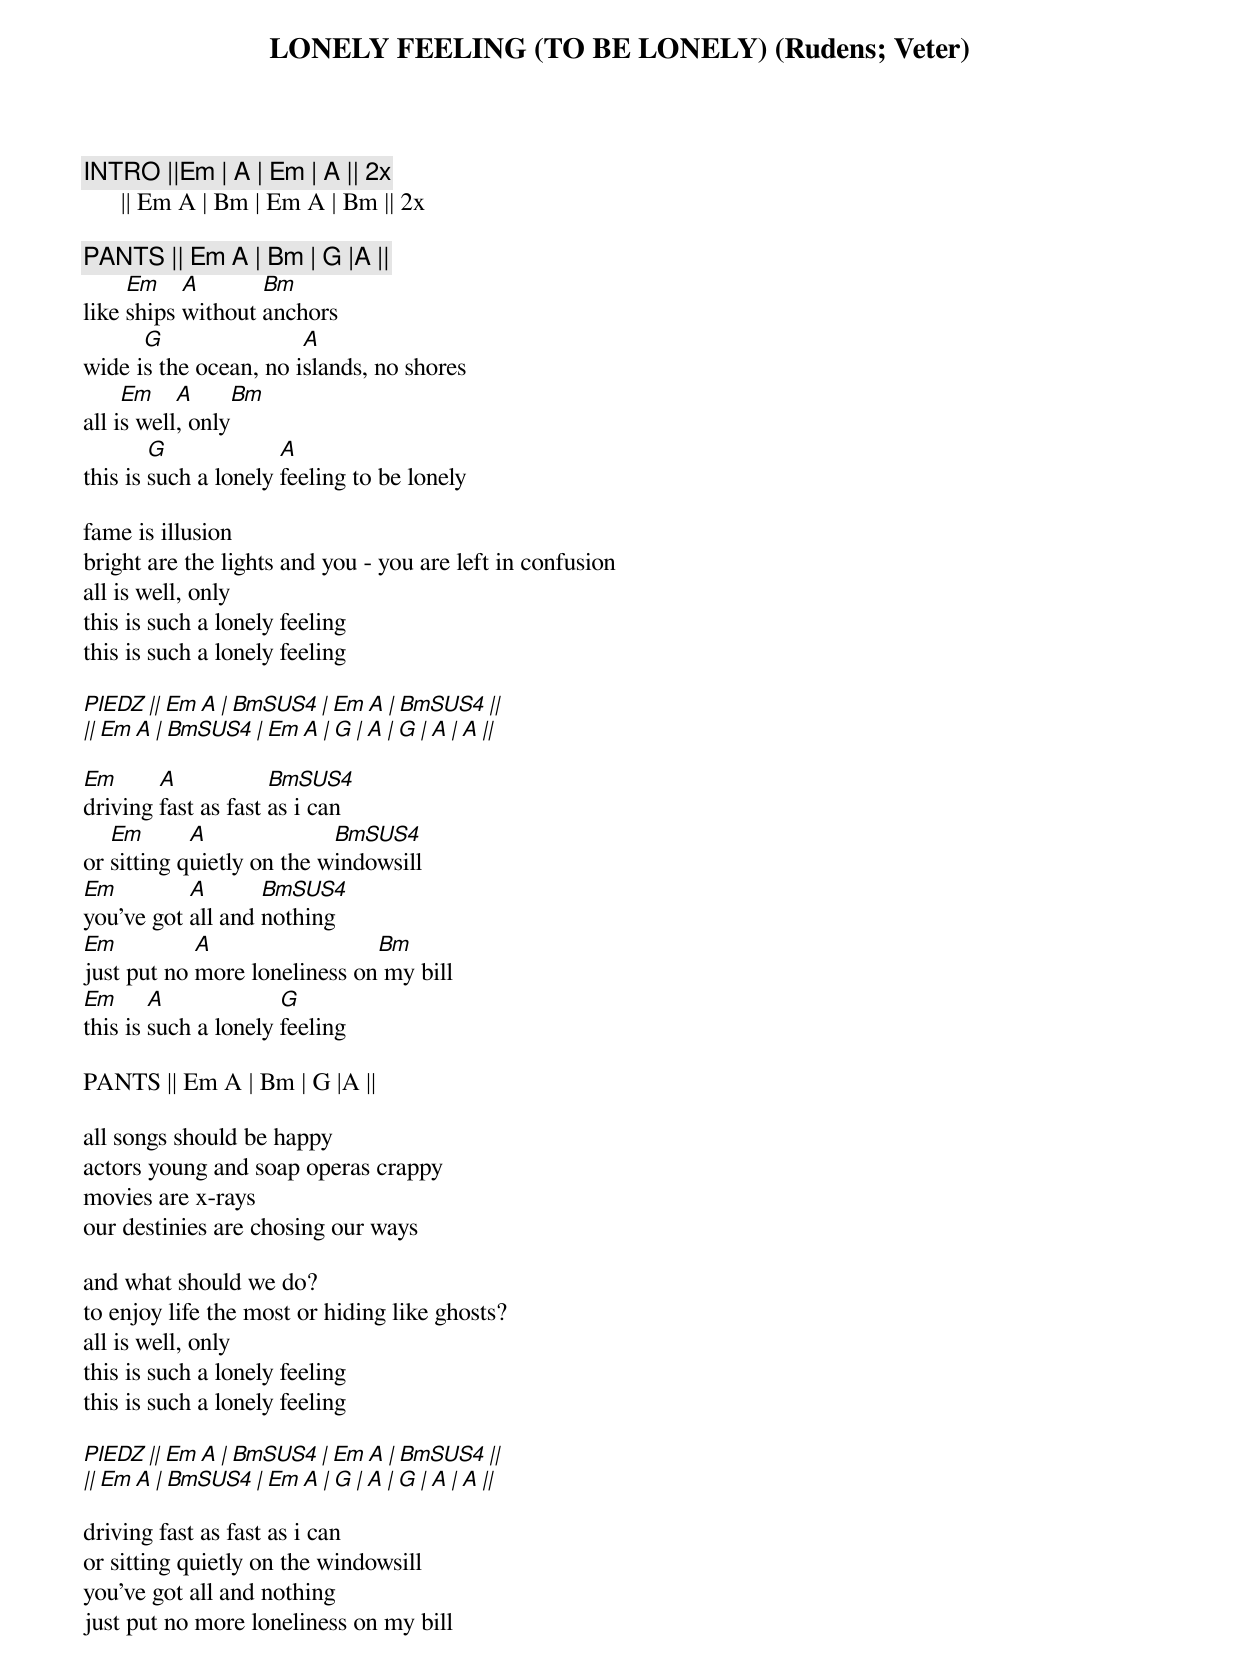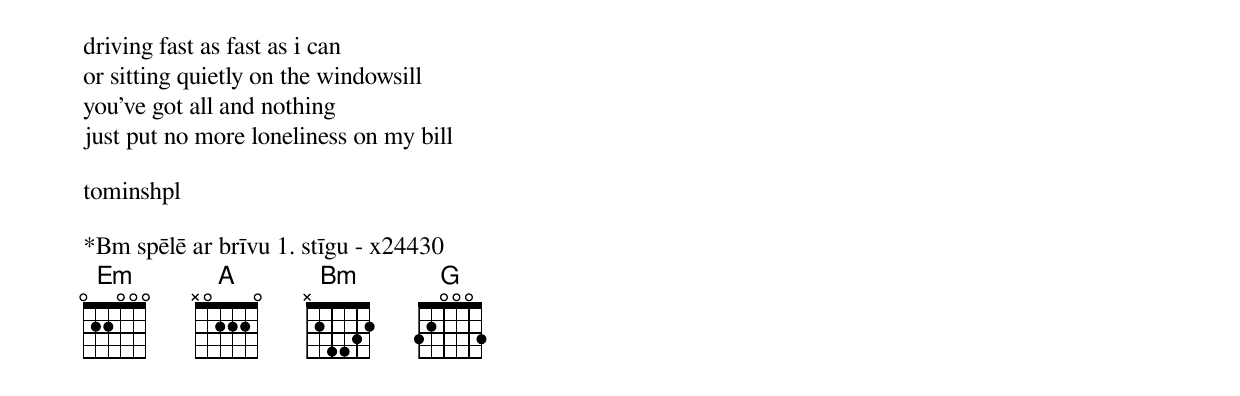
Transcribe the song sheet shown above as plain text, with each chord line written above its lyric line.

LONELY FEELING (TO BE LONELY) (Rudens; Veter)

INTRO ||Em | A | Em | A || 2x
      || Em A | Bm | Em A | Bm || 2x

PANTS || Em A | Bm | G |A ||
     Em    A       Bm
like ships without anchors
      G                A
wide is the ocean, no islands, no shores
     Em    A      Bm
all is well, only
        G             A
this is such a lonely feeling to be lonely

fame is illusion
bright are the lights and you - you are left in confusion
all is well, only
this is such a lonely feeling
this is such a lonely feeling

PIEDZ || Em A | BmSUS4 | Em A | BmSUS4 ||
      || Em A | BmSUS4 | Em A | G | A | G | A | A ||

Em      A            BmSUS4
driving fast as fast as i can
   Em       A              BmSUS4
or sitting quietly on the windowsill
Em         A       BmSUS4
you've got all and nothing
Em          A                 Bm
just put no more loneliness on my bill
Em      A             G
this is such a lonely feeling

PANTS || Em A | Bm | G |A ||

all songs should be happy
actors young and soap operas crappy
movies are x-rays
our destinies are chosing our ways

and what should we do?
to enjoy life the most or hiding like ghosts?
all is well, only
this is such a lonely feeling
this is such a lonely feeling

PIEDZ || Em A | BmSUS4 | Em A | BmSUS4 ||
      || Em A | BmSUS4 | Em A | G | A | G | A | A ||

driving fast as fast as i can
or sitting quietly on the windowsill
you've got all and nothing
just put no more loneliness on my bill

driving fast as fast as i can
or sitting quietly on the windowsill
you've got all and nothing
just put no more loneliness on my bill

tominshpl

*Bm spēlē ar brīvu 1. stīgu - x24430
